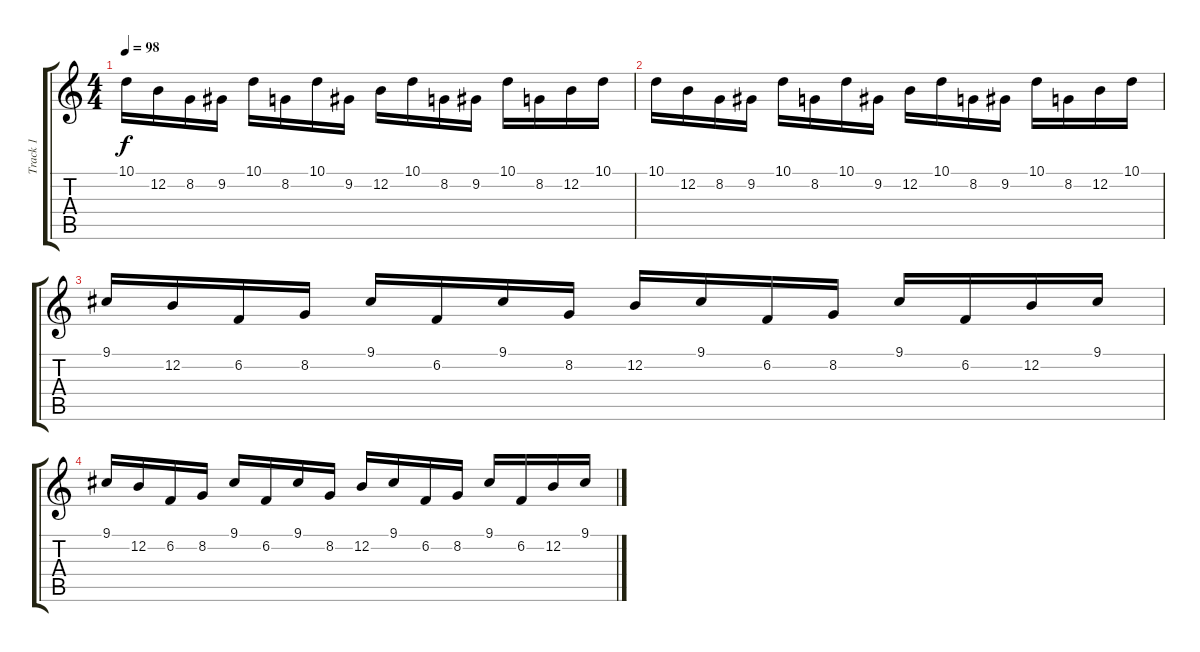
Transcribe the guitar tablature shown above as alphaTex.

\track ("Track 1" "Track 1") {instrument orchestralharp}
\staff {score tabs}
\tuning (E4 B3 G3 D3 A2 E2) {hide}
\ts (4 4)
\section ("" "")
\tempo 98
\clef g2
\ks c
10.1.16{dy f volume 0} 12.2.16 8.2.16 9.2.16 10.1.16 8.2.16 10.1.16 9.2.16 12.2.16 10.1.16 8.2.16 9.2.16 10.1.16 8.2.16 12.2.16 10.1.16 |
10.1.16 12.2.16 8.2.16 9.2.16 10.1.16 8.2.16 10.1.16 9.2.16 12.2.16 10.1.16 8.2.16 9.2.16 10.1.16 8.2.16 12.2.16 10.1.16 |
9.1.16 12.2.16 6.2.16 8.2.16 9.1.16 6.2.16 9.1.16 8.2.16 12.2.16 9.1.16 6.2.16 8.2.16 9.1.16 6.2.16 12.2.16 9.1.16 |
9.1.16 12.2.16 6.2.16 8.2.16 9.1.16 6.2.16 9.1.16 8.2.16 12.2.16 9.1.16 6.2.16 8.2.16 9.1.16 6.2.16 12.2.16 9.1.16
